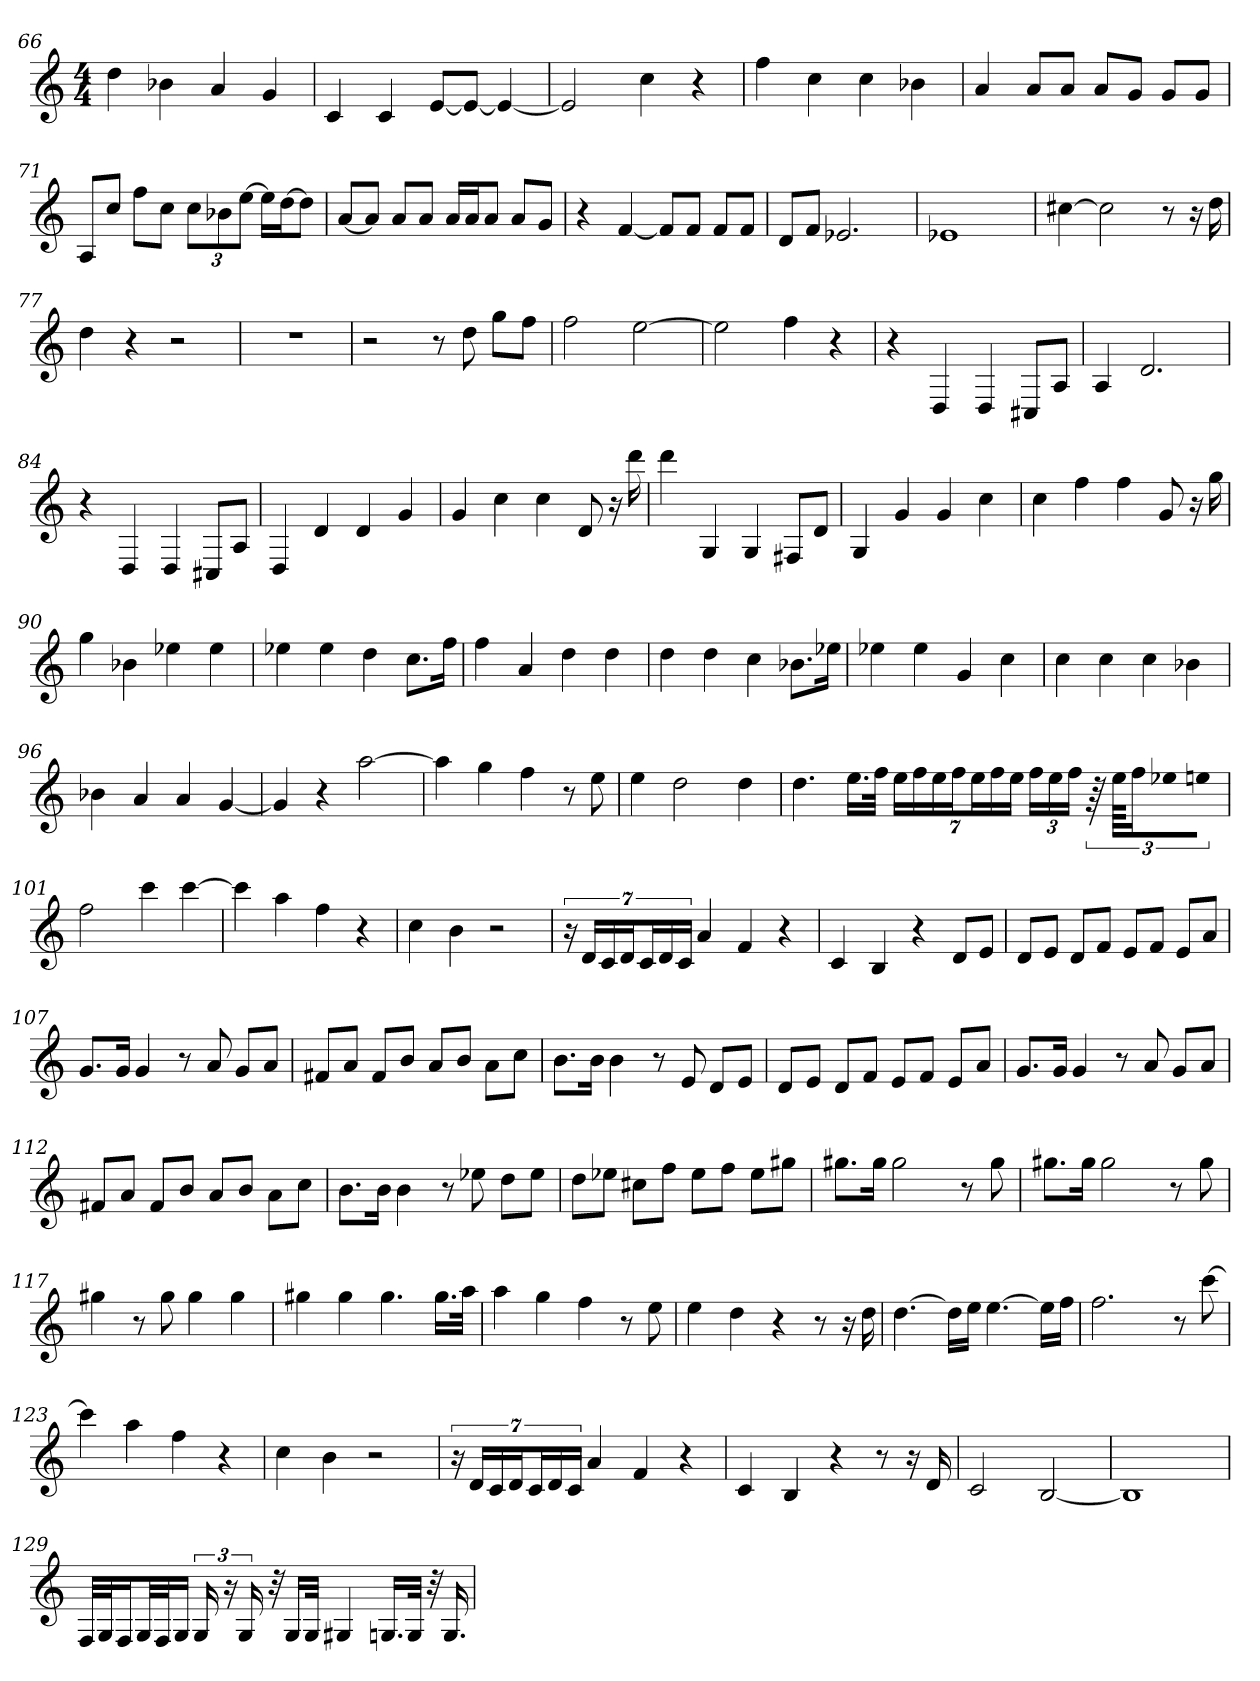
**kern
*part1
*staff1
*clefG2
*k[]
*a:
*M4/4
=66
4dd
4b-X
4a
4g
=67
4c
4c
[8e/L
8e/J_
4e_
=68
2e]
4cc
4r
=69
4ff
4cc
4cc
4b-X
=70
4a
8a/L
8a/J
8a/L
8g/J
8g/L
8g/J
=71
8A/L
8cc/J
8ff\L
8cc\J
12cc\L
12b-X\
[12ee\J
16ee\LL]
[16dd\J
8dd\J]
=72
[8a/L
8a/J]
8a/L
8a/J
16a/LL
16a/J
8a/J
8a/L
8g/J
=73
4r
[4f
8f/L]
8f/J
8f/L
8f/J
=74
8d/L
8f/J
2.e-X
=75
1e-X
=76
[4cc#X
2cc#]
8r
16r
16dd
=77
4dd
4r
2r
=78
1r
=79
2r
8r
8dd
8gg\L
8ff\J
=80
2ff
[2ee
=81
2ee]
4ff
4r
=82
4r
4D
4D
8C#X/L
8A/J
=83
4A
2.d
=84
4r
4D
4D
8C#X/L
8A/J
=85
4D
4d
4d
4g
=86
4g
4cc
4cc
8d
16r
16ddd
=87
4ddd
4G
4G
8F#X/L
8d/J
=88
4G
4g
4g
4cc
=89
4cc
4ff
4ff
8g
16r
16gg
=90
4gg
4b-X
4ee-X
4ee-
=91
4ee-X
4ee-
4dd
8.cc\L
16ff\Jk
=92
4ff
4a
4dd
4dd
=93
4dd
4dd
4cc
8.b-X\L
16ee-X\Jk
=94
4ee-X
4ee-
4g
4cc
=95
4cc
4cc
4cc
4b-X
=96
4b-X
4a
4a
[4g
=97
4g]
4r
[2aa
=98
4aa]
4gg
4ff
8r
8ee
=99
4ee
2dd
4dd
=100
4.dd
16.ee\LL
32ff\JJk
28ee\LL
28ff\
28ee\
28ff\J
28ee\L
28ff\
28ee\JJ
24ff\LL
24ee\
24ff\JJ
96r
96ee\KKLL
24ff\
32ee-X\L
32een\JJJ
=101
2ff
4ccc
[4ccc
=102
4ccc]
4aa
4ff
4r
=103
4cc
4b
2r
=104
28r
28d/LL
28c/
28d/J
28c/L
28d/
28c/JJ
4a
4f
4r
=105
4c
4B
4r
8d/L
8e/J
=106
8d/L
8e/J
8d/L
8f/J
8e/L
8f/J
8e/L
8a/J
=107
8.g/L
16g/Jk
4g
8r
8a
8g/L
8a/J
=108
8f#X/L
8a/J
8f#/L
8b/J
8a/L
8b/J
8a\L
8cc\J
=109
8.b\L
16b\Jk
4b
8r
8e
8d/L
8e/J
=110
8d/L
8e/J
8d/L
8f/J
8e/L
8f/J
8e/L
8a/J
=111
8.g/L
16g/Jk
4g
8r
8a
8g/L
8a/J
=112
8f#X/L
8a/J
8f#/L
8b/J
8a/L
8b/J
8a\L
8cc\J
=113
8.b\L
16b\Jk
4b
8r
8ee-X
8dd\L
8ee-\J
=114
8dd\L
8ee-X\J
8cc#X\L
8ff\J
8ee-\L
8ff\J
8ee-\L
8gg#X\J
=115
8.gg#X\L
16gg#\Jk
2gg#
8r
8gg#
=116
8.gg#X\L
16gg#\Jk
2gg#
8r
8gg#
=117
4gg#X
8r
8gg#
4gg#
4gg#
=118
4gg#X
4gg#
4.gg#
16.gg#\LL
32aa\JJk
=119
4aa
4gg
4ff
8r
8ee
=120
4ee
4dd
4r
8r
16r
16dd
=121
[4.dd
16dd\LL]
16ee\JJ
[4.ee
16ee\LL]
16ff\JJ
=122
2.ff
8r
[8ccc
=123
4ccc]
4aa
4ff
4r
=124
4cc
4b
2r
=125
28r
28d/LL
28c/
28d/J
28c/L
28d/
28c/JJ
4a
4f
4r
=126
4c
4B
4r
8r
16r
16d
=127
2c
[2B
=128
1B]
=129
32F/LLL
32G/J
16F/J
32G/LL
32F/J
16G/JJ
24G
24r
24G
32r
16G/LL
32G/JJk
4G#X
16.Gn/LL
32G/JJk
32r
16.G
=
*-
